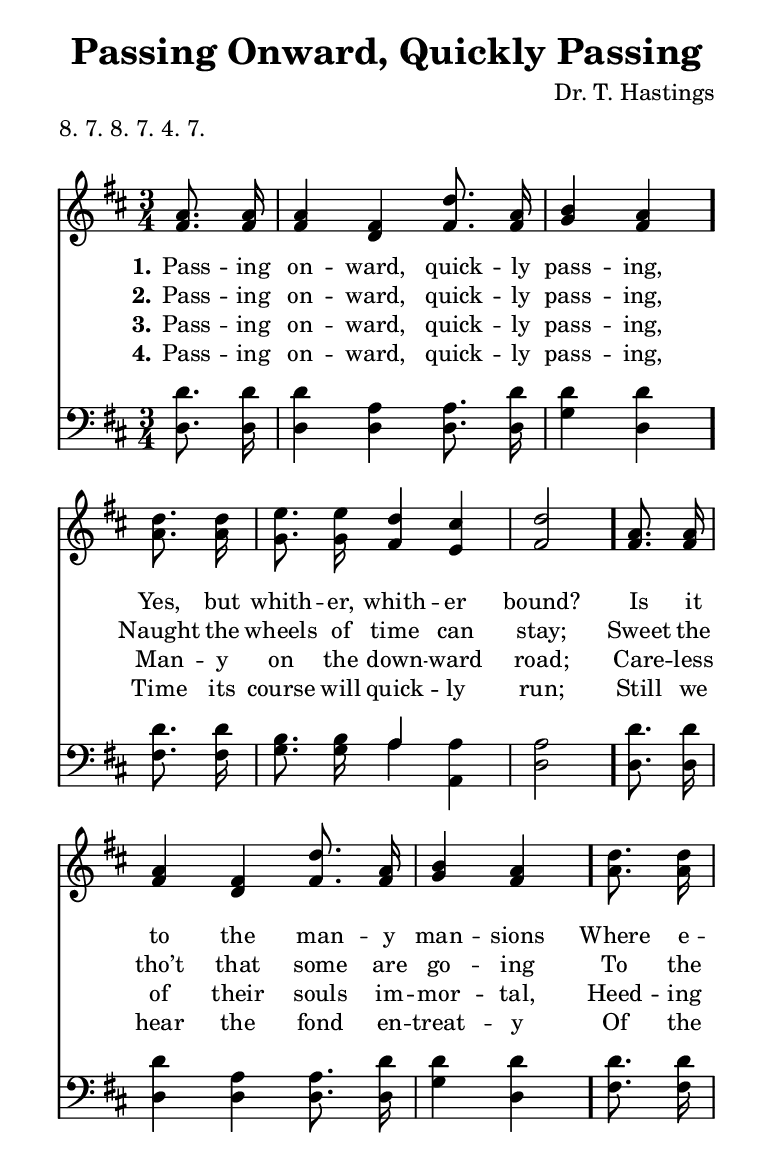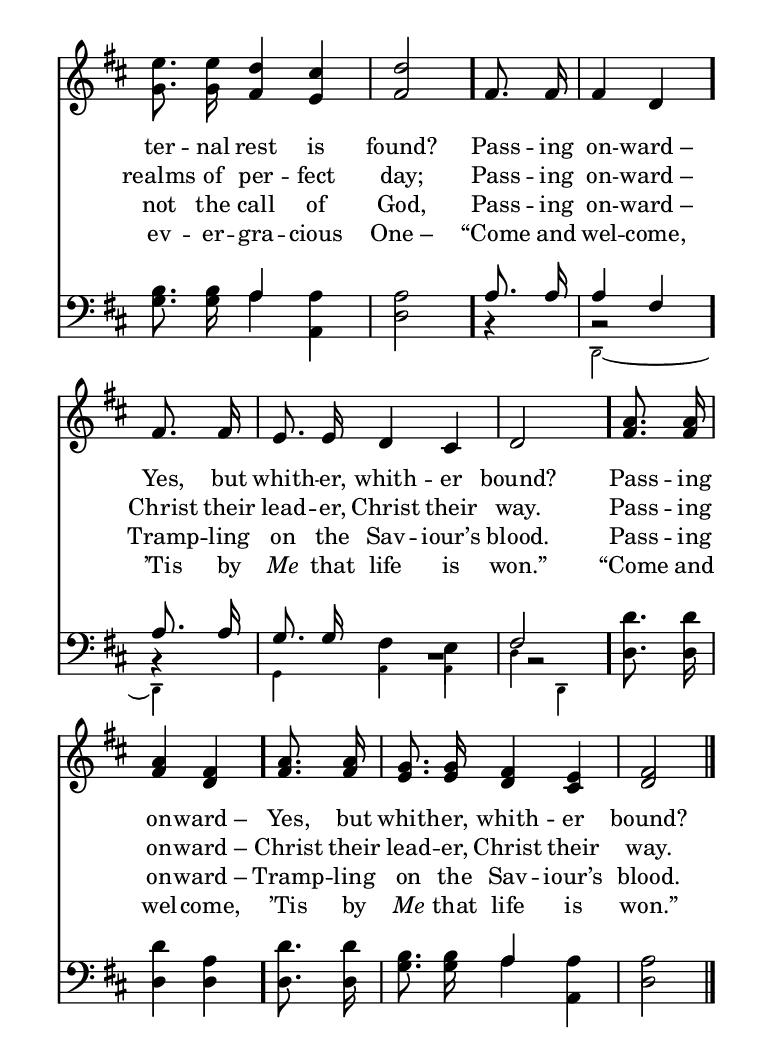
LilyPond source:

\include "common/global.ily"
\paper {
  \include "common/paper.ily"
}

\header{
  %gospel
  hymnnumber = "30"
  title = "Passing Onward, Quickly Passing"
  tunename = "Zion"
  meter = "8. 7. 8. 7. 4. 7."
  poet = ""
  composer = "Dr. T. Hastings"
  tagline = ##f
}

% for fermata in MIDI
ta = { \tempo 4=80 }
tb = { \tempo 4=40 }

patternAA = { c8. c16 | c4 c4 c8. c16 | c4 c4 }

patternBA = { c8. c16 | c8. c16 c4 c4 | c2 }
patternBB = { c4 | \once \override MultiMeasureRest.staff-position = #-8 R1*3/4 | c2 }

patternCA = { c8. c16 | c4 c4 }
patternCB = { c4 | c2 }

global = {
  \include "common/overrides.ily"
  \override Staff.TimeSignature.style = #'numbered
  \time 3/4
  \override Score.MetronomeMark.transparent = ##t % hide all fermata changes too
  \ta
  \key d \major
  \partial 4
  \autoBeamOff
}

notesSoprano = {
\global
\relative c'' {

  \changePitch \patternAA { a a | a fis d' a | b a }
  \changePitch \patternBA { d d | e e d cis  | d   }
  \changePitch \patternAA { a a | a fis d' a | b a }
  \changePitch \patternBA { d d | e e d cis  | d   }

  \changePitch \patternCA { fis, fis | fis d     }
  \changePitch \patternBA { fis fis  | e e d cis | d   }
  \changePitch \patternCA { a' a     | a fis     }
  \changePitch \patternBA { a a      | g g fis e | fis }

  \bar "|."

}
}

notesAlto = {
\global
\relative e' {

  \changePitch \patternAA { fis fis | fis d fis fis | g fis }
  \changePitch \patternBA { a a     | g g fis e     | fis   }
  \changePitch \patternAA { fis fis | fis d fis fis | g fis }
  \changePitch \patternBA { a a     | g g fis e     | fis   }

  \changePitch \patternCB { r       | r         }
  \changePitch \patternBB { r       |           | r } % middle rest is explicit in patternBB
  \changePitch \patternCA { fis fis | fis d     }
  \changePitch \patternBA { fis fis | e e d cis | d }

}
}

notesTenor = {
\global
\relative a {

  \changePitch \patternAA { d d | d a a d | d d }
  \changePitch \patternBA { d d | b b a a | a   }
  \changePitch \patternAA { d d | d a a d | d d }
  \changePitch \patternBA { d d | b b a a | a   }

  \stemUp % prevent note/rest collision
  \changePitch \patternCA { a a  | a fis     }
  \changePitch \patternBA { a a  | g g fis e | fis }
  \changePitch \patternCA { d' d | d a       }
  \changePitch \patternBA { d d  | b b a a   | a   }

}
}

notesBass = {
\global
\relative f {

  \changePitch \patternAA { d d | d d d d | g d }
  \changePitch \patternBA { fis fis | g g a a, | d }
  \changePitch \patternAA { d d | d d d d | g d }
  \changePitch \patternBA { fis fis | g g a a, | d }

<<
  { b4 \rest | b2 \rest }
\\
  \override NoteHead.font-size = #-4 { \skip 4 | d,2 ~ }
>>

<<
  % XXX hacky (extra-offset doesn't scale, for one thing)
  { b'4 \rest | \once \override Rest.extra-offset = #'(15 . 0) b1*3/4 \rest | \once \override Rest.extra-offset = #'(1.7 . 0) b2 \rest }
\\
  \override NoteHead.font-size = #-4 { d,4 g4 a4 a4 | d4 d,4 }
>>

  \changePitch \patternCA { d' d | d d }
  \changePitch \patternBA { d d | g g a a, | d }

}
}

wordsA = \lyricmode {
\set stanza = "1."

Pass -- ing on -- ward, quick -- ly pass -- ing, \bar "."
Yes, but whith -- er, whith -- er bound? \bar "." \eogbreak
Is it to the man -- y man -- sions \bar "."
Where e -- ter -- nal rest is found? \bar "." \eogbreak
Pass -- ing on -- ward_– \bar "."
Yes, but whith -- er, whith -- er bound? \bar "." \eogbreak
Pass -- ing on -- ward_– \bar "."
Yes, but whith -- er, whith -- er bound? \bar "." \eogbreak

}

wordsB = \lyricmode {
\set stanza = "2."

Pass -- ing on -- ward, quick -- ly pass -- ing,
Naught the wheels of time can stay;
Sweet the tho’t that some are go -- ing
To the realms of per -- fect day;
Pass -- ing on -- ward_–
Christ their lead -- er, Christ their way.
Pass -- ing on -- ward_–
Christ their lead -- er, Christ their way.

}

wordsC = \lyricmode {
\set stanza = "3."

Pass -- ing on -- ward, quick -- ly pass -- ing,
Man -- y on the down -- ward road;
Care -- less of their souls im -- mor -- tal,
Heed -- ing not the call of God,
Pass -- ing on -- ward_–
Tramp -- ling on the Sav -- iour’s blood.
Pass -- ing on -- ward_–
Tramp -- ling on the Sav -- iour’s blood.

}

wordsD = \lyricmode {
\set stanza = "4."

Pass -- ing on -- ward, quick -- ly pass -- ing,
Time its course will quick -- ly run;
Still we hear the fond en -- treat -- y
Of the ev -- er -- gra -- cious One_–
“Come and wel -- come,
’Tis by { \italicsOn } Me { \italicsOff } that life is won.”
“Come and wel -- come,
’Tis by { \italicsOn } Me { \italicsOff } that life is won.”

}

\score {
  \context ChoirStaff <<
    \context Staff = upper <<
      \set Staff.autoBeaming = ##f
      \set ChoirStaff.systemStartDelimiter = #'SystemStartBar
      \set ChoirStaff.printPartCombineTexts = ##f
      \partcombine #'(2 . 9) \notesSoprano \notesAlto
      \context NullVoice = sopranos { \voiceOne << \notesSoprano >> }
      \context Lyrics = one   \lyricsto sopranos \wordsA
      \context Lyrics = two   \lyricsto sopranos \wordsB
      \context Lyrics = three \lyricsto sopranos \wordsC
      \context Lyrics = four  \lyricsto sopranos \wordsD
    >>
    \context Staff = men <<
      \set Staff.autoBeaming = ##f
      \clef bass
      \set ChoirStaff.printPartCombineTexts = ##f
      \partcombine #'(2 . 9) \notesTenor \notesBass
    >>
  >>
  \layout {
    \include "common/layout.ily"
  }
  \midi{
    \include "common/midi.ily"
  }
}

\version "2.19.49"  % necessary for upgrading to future LilyPond versions.

% vi:set et ts=2 sw=2 ai nocindent syntax=lilypond:
